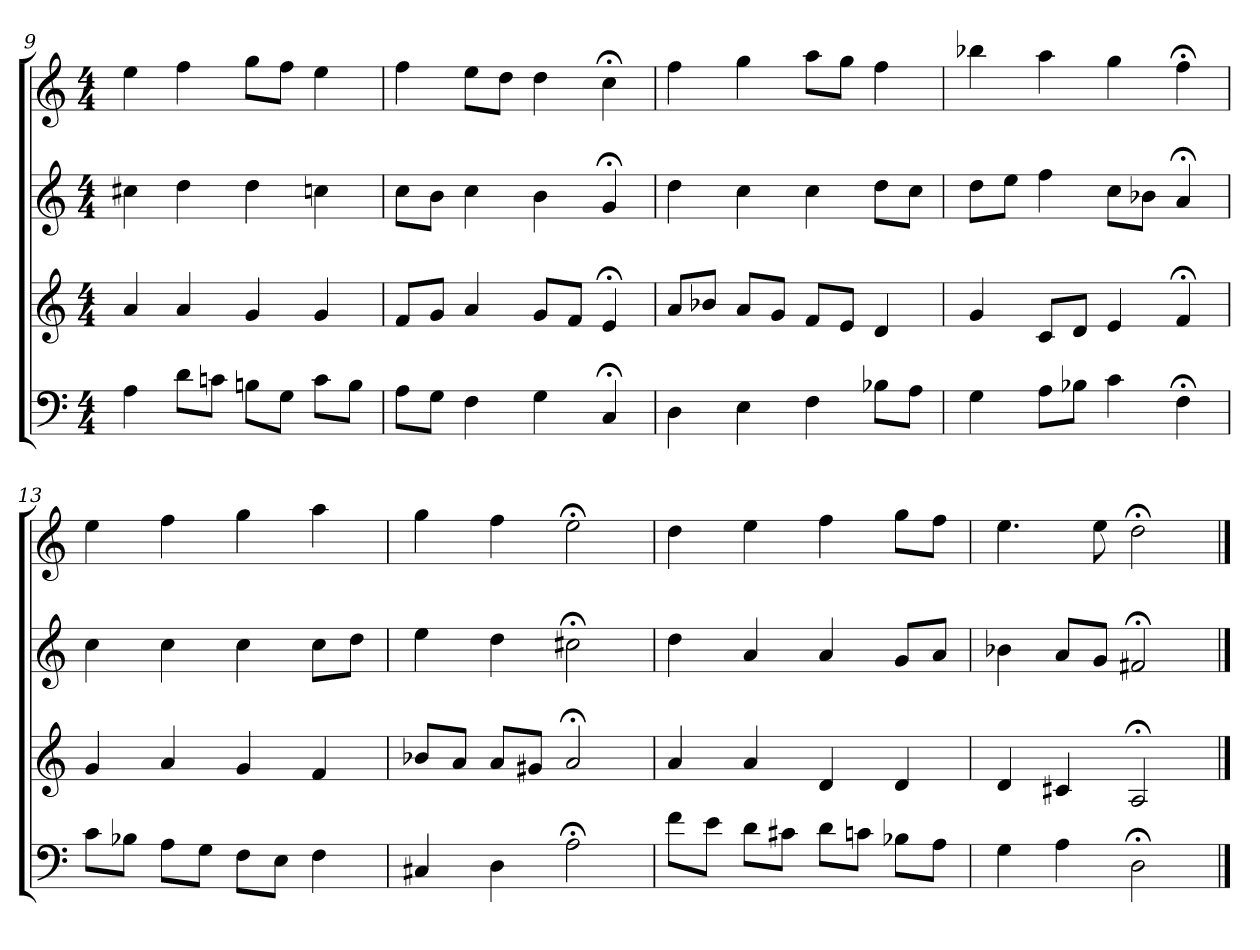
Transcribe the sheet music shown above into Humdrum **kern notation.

**kern	**kern	**kern	**kern
*part4	*part3	*part2	*part1
*staff4	*staff3	*staff2	*staff1
*clefF4	*clefG2	*clefG2	*clefG2
*k[]	*k[]	*k[]	*k[]
*C:	*C:	*C:	*a:
*M4/4	*M4/4	*M4/4	*M4/4
=9	=9	=9	=9
4A	4a	4cc#X	4ee
8d\L	4a	4dd	4ff
8cn\J	.	.	.
8Bn\L	4g	4dd	8gg\L
8G\J	.	.	8ff\J
8c\L	4g	4ccn	4ee
8B\J	.	.	.
=10	=10	=10	=10
8A\L	8f/L	8cc\L	4ff
8G\J	8g/J	8b\J	.
4F	4a	4cc	8ee\L
.	.	.	8dd\J
4G	8g/L	4b	4dd
.	8f/J	.	.
4C;<	4e;<	4g;<	4cc;<
=11	=11	=11	=11
4D	8a/L	4dd	4ff
.	8b-X/J	.	.
4E	8a/L	4cc	4gg
.	8g/J	.	.
4F	8f/L	4cc	8aa\L
.	8e/J	.	8gg\J
8B-X\L	4d	8dd\L	4ff
8A\J	.	8cc\J	.
=12	=12	=12	=12
4G	4g	8dd\L	4bb-X
.	.	8ee\J	.
8A\L	8c/L	4ff	4aa
8B-X\J	8d/J	.	.
4c	4e	8cc\L	4gg
.	.	8b-X\J	.
4F;<	4f;<	4a;<	4ff;<
=13	=13	=13	=13
8c\L	4g	4cc	4ee
8B-X\J	.	.	.
8A\L	4a	4cc	4ff
8G\J	.	.	.
8F\L	4g	4cc	4gg
8E\J	.	.	.
4F	4f	8cc\L	4aa
.	.	8dd\J	.
=14	=14	=14	=14
4C#X	8b-X/L	4ee	4gg
.	8a/J	.	.
4D	8a/L	4dd	4ff
.	8g#X/J	.	.
2A;<	2a;<	2cc#X;<	2ee;<
=15	=15	=15	=15
8f\L	4a	4dd	4dd
8e\J	.	.	.
8d\L	4a	4a	4ee
8c#X\J	.	.	.
8d\L	4d	4a	4ff
8cn\J	.	.	.
8B-X\L	4d	8g/L	8gg\L
8A\J	.	8a/J	8ff\J
=16	=16	=16	=16
4G	4d	4b-X	4.ee
4A	4c#X	8a/L	.
.	.	8g/J	8ee
2D;<	2A;<	2f#X;<	2dd;<
==	==	==	==
*-	*-	*-	*-
